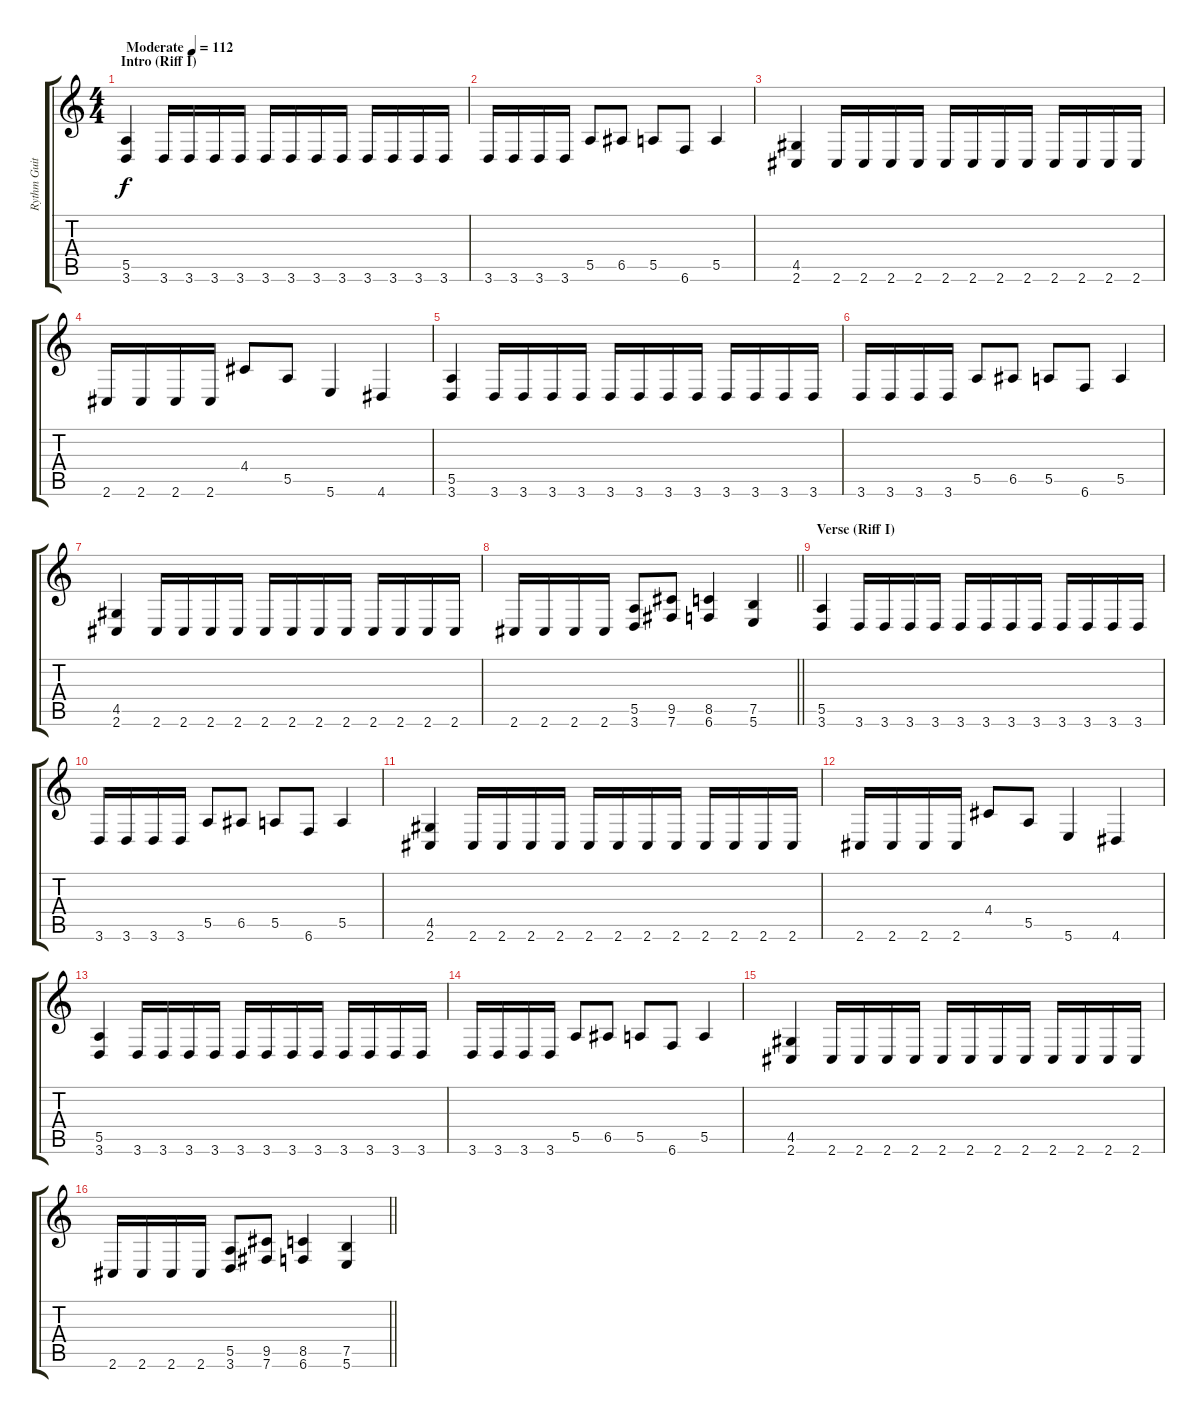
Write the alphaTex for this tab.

\track ("Rythm Guitar" "Rythm Guit") {instrument distortionguitar}
\staff {score tabs}
\tuning (B3 Gb3 D3 A2 E2 B1) {hide}
\ts (4 4)
\section ("" "Intro (Riff I)")
\tempo (112 "Moderate")
\clef g2
\ks c
(5.5 3.6).4{dy f instrument distortionguitar} 3.6.16 3.6.16 3.6.16 3.6.16 3.6.16 3.6.16 3.6.16 3.6.16 3.6.16 3.6.16 3.6.16 3.6.16 |
3.6.16 3.6.16 3.6.16 3.6.16 5.5.8 6.5.8 5.5.8 6.6.8 5.5.4 |
(4.5 2.6).4 2.6.16 2.6.16 2.6.16 2.6.16 2.6.16 2.6.16 2.6.16 2.6.16 2.6.16 2.6.16 2.6.16 2.6.16 |
2.6.16 2.6.16 2.6.16 2.6.16 4.4.8 5.5.8 5.6.4 4.6.4 |
(5.5 3.6).4 3.6.16 3.6.16 3.6.16 3.6.16 3.6.16 3.6.16 3.6.16 3.6.16 3.6.16 3.6.16 3.6.16 3.6.16 |
3.6.16 3.6.16 3.6.16 3.6.16 5.5.8 6.5.8 5.5.8 6.6.8 5.5.4 |
(4.5 2.6).4 2.6.16 2.6.16 2.6.16 2.6.16 2.6.16 2.6.16 2.6.16 2.6.16 2.6.16 2.6.16 2.6.16 2.6.16 |
\barLineRight lightlight
2.6.16 2.6.16 2.6.16 2.6.16 (5.5 3.6).8 (9.5 7.6).8 (8.5 6.6).4 (7.5 5.6).4 |
\section ("" "Verse (Riff I)")
(5.5 3.6).4 3.6.16 3.6.16 3.6.16 3.6.16 3.6.16 3.6.16 3.6.16 3.6.16 3.6.16 3.6.16 3.6.16 3.6.16 |
3.6.16 3.6.16 3.6.16 3.6.16 5.5.8 6.5.8 5.5.8 6.6.8 5.5.4 |
(4.5 2.6).4 2.6.16 2.6.16 2.6.16 2.6.16 2.6.16 2.6.16 2.6.16 2.6.16 2.6.16 2.6.16 2.6.16 2.6.16 |
2.6.16 2.6.16 2.6.16 2.6.16 4.4.8 5.5.8 5.6.4 4.6.4 |
(5.5 3.6).4 3.6.16 3.6.16 3.6.16 3.6.16 3.6.16 3.6.16 3.6.16 3.6.16 3.6.16 3.6.16 3.6.16 3.6.16 |
3.6.16 3.6.16 3.6.16 3.6.16 5.5.8 6.5.8 5.5.8 6.6.8 5.5.4 |
(4.5 2.6).4 2.6.16 2.6.16 2.6.16 2.6.16 2.6.16 2.6.16 2.6.16 2.6.16 2.6.16 2.6.16 2.6.16 2.6.16 |
\barLineRight lightlight
2.6.16 2.6.16 2.6.16 2.6.16 (5.5 3.6).8 (9.5 7.6).8 (8.5 6.6).4 (7.5 5.6).4
